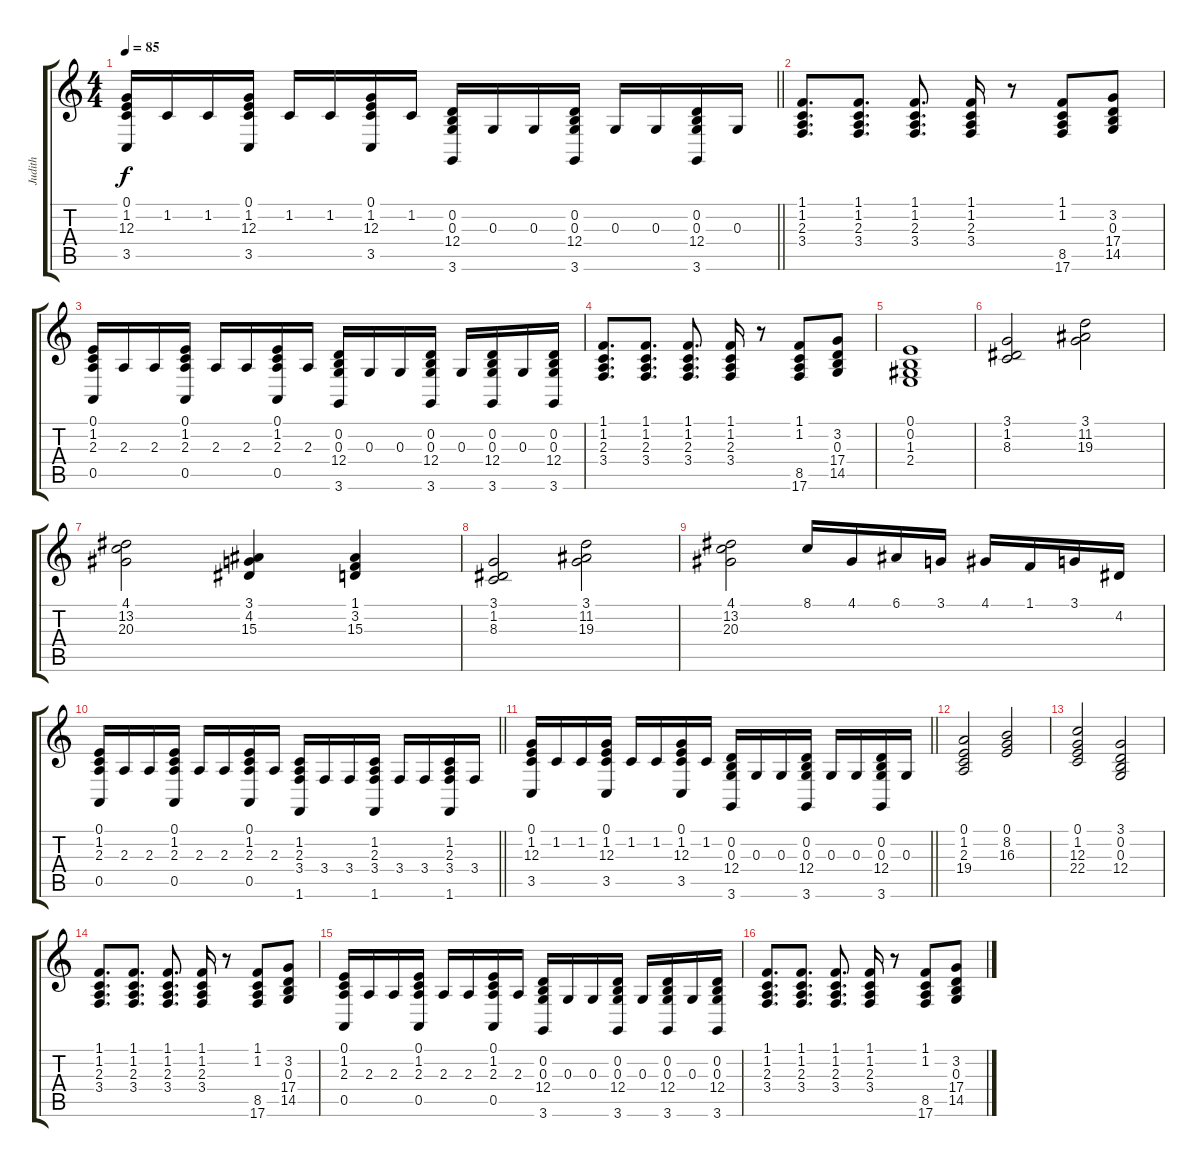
\track ("Judith" "Judith") {instrument stringensemble1}
\staff {score tabs}
\tuning (E4 B3 G3 D3 A2 E2) {hide}
\ts (4 4)
\tempo 85
\clef g2
\barLineRight lightlight
\ks c
(0.1 1.2 12.3 3.5).16{dy f} 1.2.16 1.2.16 (0.1 1.2 12.3 3.5).16 1.2.16 1.2.16 (0.1 1.2 12.3 3.5).16 1.2.16 (0.2 0.3 12.4 3.6).16 0.3.16 0.3.16 (0.2 0.3 12.4 3.6).16 0.3.16 0.3.16 (0.2 0.3 12.4 3.6).16 0.3.16 |
(1.1 1.2 2.3 3.4).8{d} (1.1 1.2 2.3 3.4).8{d} (1.1 1.2 2.3 3.4).8{d} (1.1 1.2 2.3 3.4).16 r.8 (1.1 1.2 8.5 17.6).8 (3.2 0.3 17.4 14.5).8 |
(0.1 1.2 2.3 0.5).16 2.3.16 2.3.16 (0.1 1.2 2.3 0.5).16 2.3.16 2.3.16 (0.1 1.2 2.3 0.5).16 2.3.16 (0.2 0.3 12.4 3.6).16 0.3.16 0.3.16 (0.2 0.3 12.4 3.6).16 0.3.16 (0.2 0.3 12.4 3.6).16 0.3.16 (0.2 0.3 12.4 3.6).16 |
(1.1 1.2 2.3 3.4).8{d} (1.1 1.2 2.3 3.4).8{d} (1.1 1.2 2.3 3.4).8{d} (1.1 1.2 2.3 3.4).16 r.8 (1.1 1.2 8.5 17.6).8 (3.2 0.3 17.4 14.5).8 |
(0.1 0.2 1.3 2.4).1 |
(3.1 1.2 8.3).2 (3.1 11.2 19.3).2 |
(4.1 13.2 20.3).2 (3.1 4.2 15.3).4 (1.1 3.2 15.3).4 |
(3.1 1.2 8.3).2 (3.1 11.2 19.3).2 |
(4.1 13.2 20.3).2 8.1.16 4.1.16 6.1.16 3.1.16 4.1.16 1.1.16 3.1.16 4.2.16 |
\barLineRight lightlight
(0.1 1.2 2.3 0.5).16 2.3.16 2.3.16 (0.1 1.2 2.3 0.5).16 2.3.16 2.3.16 (0.1 1.2 2.3 0.5).16 2.3.16 (1.2 2.3 3.4 1.6).16 3.4.16 3.4.16 (1.2 2.3 3.4 1.6).16 3.4.16 3.4.16 (1.2 2.3 3.4 1.6).16 3.4.16 |
\barLineRight lightlight
(0.1 1.2 12.3 3.5).16 1.2.16 1.2.16 (0.1 1.2 12.3 3.5).16 1.2.16 1.2.16 (0.1 1.2 12.3 3.5).16 1.2.16 (0.2 0.3 12.4 3.6).16 0.3.16 0.3.16 (0.2 0.3 12.4 3.6).16 0.3.16 0.3.16 (0.2 0.3 12.4 3.6).16 0.3.16 |
(0.1 1.2 2.3 19.4).2 (0.1 8.2 16.3).2 |
(0.1 1.2 12.3 22.4).2 (3.1 0.2 0.3 12.4).2 |
(1.1 1.2 2.3 3.4).8{d} (1.1 1.2 2.3 3.4).8{d} (1.1 1.2 2.3 3.4).8{d} (1.1 1.2 2.3 3.4).16 r.8 (1.1 1.2 8.5 17.6).8 (3.2 0.3 17.4 14.5).8 |
(0.1 1.2 2.3 0.5).16 2.3.16 2.3.16 (0.1 1.2 2.3 0.5).16 2.3.16 2.3.16 (0.1 1.2 2.3 0.5).16 2.3.16 (0.2 0.3 12.4 3.6).16 0.3.16 0.3.16 (0.2 0.3 12.4 3.6).16 0.3.16 (0.2 0.3 12.4 3.6).16 0.3.16 (0.2 0.3 12.4 3.6).16 |
(1.1 1.2 2.3 3.4).8{d} (1.1 1.2 2.3 3.4).8{d} (1.1 1.2 2.3 3.4).8{d} (1.1 1.2 2.3 3.4).16 r.8 (1.1 1.2 8.5 17.6).8 (3.2 0.3 17.4 14.5).8
